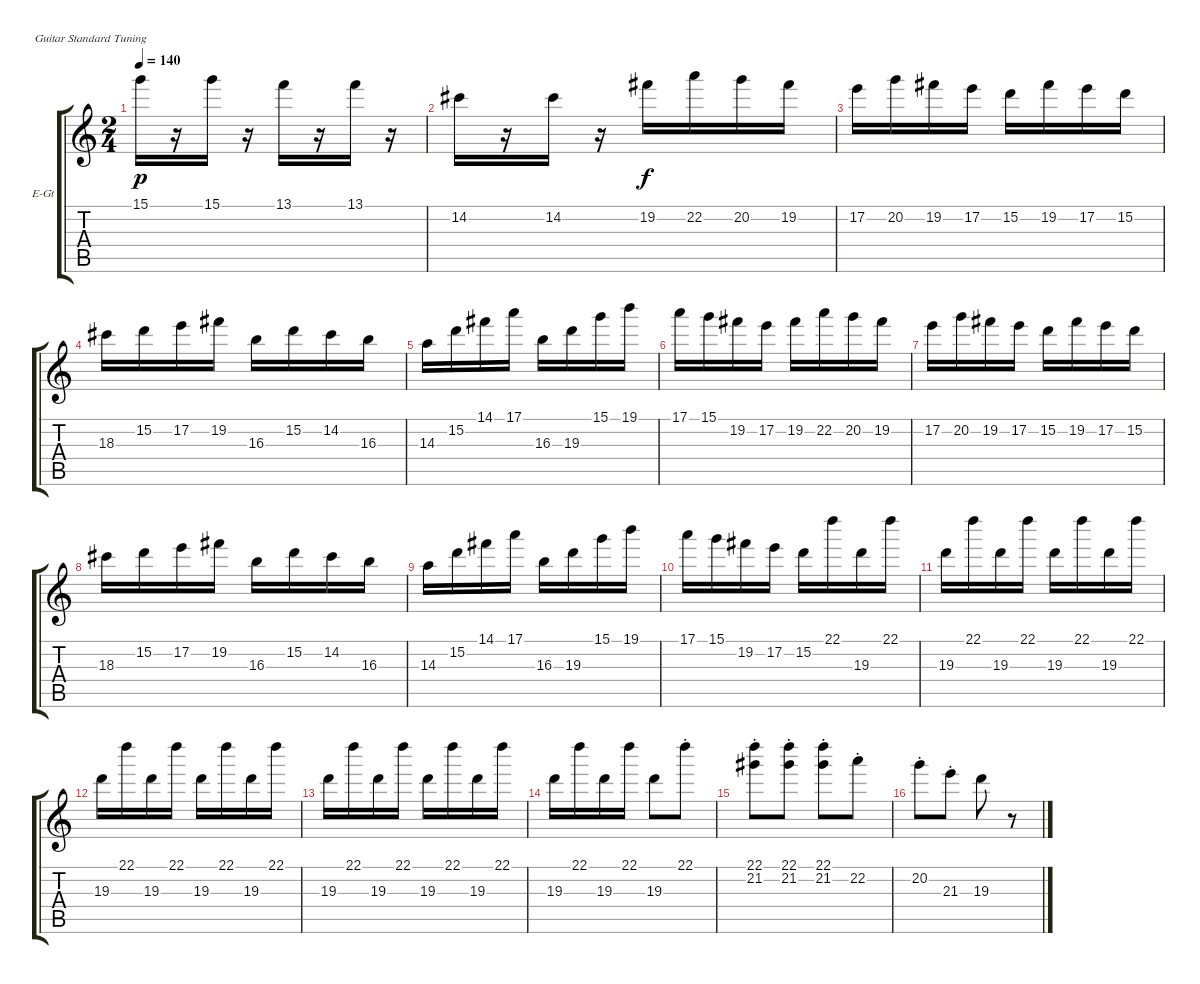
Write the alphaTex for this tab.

\bracketExtendMode groupsimilarinstruments
\firstSystemTrackNameOrientation horizontal
\otherSystemsTrackNameOrientation horizontal
\track ("Guitar 1" "E-Gt") {instrument distortionguitar}
\staff {score tabs}
\tuning (E4 B3 G3 D3 A2 E2)
\ts (2 4)
\tempo 140
\clef g2
\ks c
15.1.16{dy p} r.16 15.1.16 r.16 13.1.16 r.16 13.1.16 r.16 |
14.2.16 r.16 14.2.16 r.16 19.2.16{dy f} 22.2.16 20.2.16 19.2.16 |
17.2.16 20.2.16 19.2.16 17.2.16 15.2.16 19.2.16 17.2.16 15.2.16 |
18.3.16 15.2.16 17.2.16 19.2.16 16.3.16 15.2.16 14.2.16 16.3.16 |
14.3.16 15.2.16 14.1.16 17.1.16 16.3.16 19.3.16 15.1.16 19.1.16 |
17.1.16 15.1.16 19.2.16 17.2.16 19.2.16 22.2.16 20.2.16 19.2.16 |
17.2.16 20.2.16 19.2.16 17.2.16 15.2.16 19.2.16 17.2.16 15.2.16 |
18.3.16 15.2.16 17.2.16 19.2.16 16.3.16 15.2.16 14.2.16 16.3.16 |
14.3.16 15.2.16 14.1.16 17.1.16 16.3.16 19.3.16 15.1.16 19.1.16 |
17.1.16 15.1.16 19.2.16 17.2.16 15.2.16 22.1.16 19.3.16 22.1.16 |
19.3.16 22.1.16 19.3.16 22.1.16 19.3.16 22.1.16 19.3.16 22.1.16 |
19.3.16 22.1.16 19.3.16 22.1.16 19.3.16 22.1.16 19.3.16 22.1.16 |
19.3.16 22.1.16 19.3.16 22.1.16 19.3.16 22.1.16 19.3.16 22.1.16 |
19.3.16 22.1.16 19.3.16 22.1.16 19.3.8 22.1{st}.8 |
(22.1{st} 21.2).8 (22.1{st} 21.2).8 (22.1{st} 21.2).8 22.2{st}.8 |
20.2{st}.8 21.3{st}.8 19.3.8 r.8
